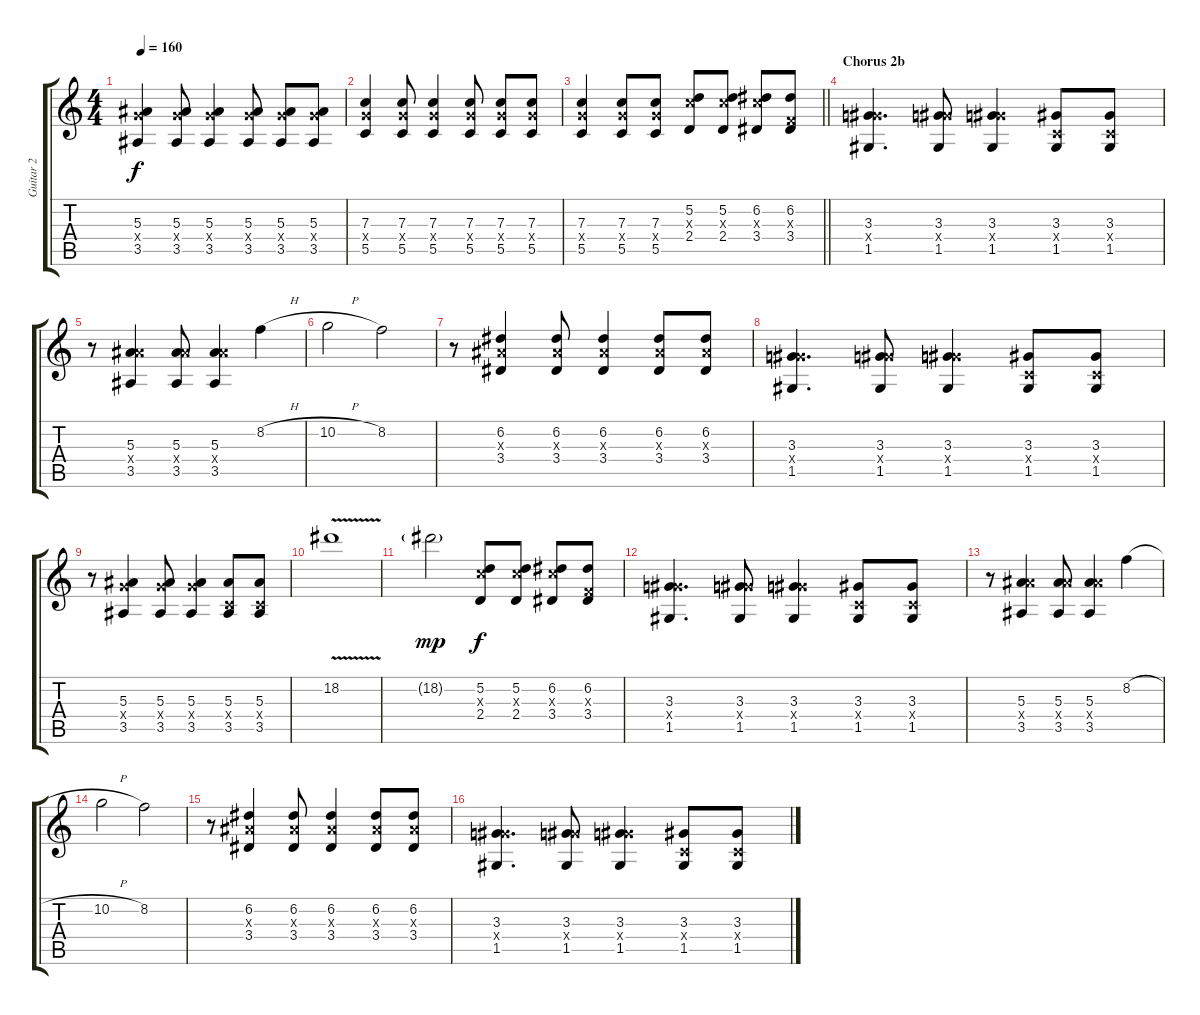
\track ("Guitar 2" "Guitar 2") {instrument distortionguitar}
\staff {score tabs}
\tuning (D4 A3 F3 C3 G2 C2) {hide}
\ts (4 4)
\tempo 160
\clef g2
\ks c
(5.3 7.4{x} 3.5).4{dy f} (5.3 7.4{x} 3.5).8 (5.3 7.4{x} 3.5).4 (5.3 7.4{x} 3.5).8 (5.3 7.4{x} 3.5).8 (5.3 7.4{x} 3.5).8 |
(7.3 7.4{x} 5.5).4 (7.3 7.4{x} 5.5).8 (7.3 7.4{x} 5.5).4 (7.3 7.4{x} 5.5).8 (7.3 7.4{x} 5.5).8 (7.3 7.4{x} 5.5).8 |
\barLineRight lightlight
(7.3 7.4{x} 5.5).4 (7.3 7.4{x} 5.5).8 (7.3 7.4{x} 5.5).8 (5.2 7.3{x} 2.4).8 (5.2 7.3{x} 2.4).8 (6.2 7.3{x} 3.4).8 (6.2 0.3{x} 3.4).8 |
\section ("" "Chorus 2b")
(3.3 7.4{x} 1.5).4{d} (3.3 7.4{x} 1.5).8 (3.3 7.4{x} 1.5).4 (3.3 0.4{x} 1.5).8 (3.3 0.4{x} 1.5).8 |
r.8 (5.3 10.4{x} 3.5).4 (5.3 10.4{x} 3.5).8 (5.3 10.4{x} 3.5).4 8.2{h}.4 |
10.2{h}.2 8.2.2 |
r.8 (6.2 5.3{x} 3.4).4 (6.2 5.3{x} 3.4).8 (6.2 5.3{x} 3.4).4 (6.2 5.3{x} 3.4).8 (6.2 5.3{x} 3.4).8 |
(3.3 7.4{x} 1.5).4{d} (3.3 7.4{x} 1.5).8 (3.3 7.4{x} 1.5).4 (3.3 0.4{x} 1.5).8 (3.3 0.4{x} 1.5).8 |
r.8 (5.3 7.4{x} 3.5).4 (5.3 7.4{x} 3.5).8 (5.3 7.4{x} 3.5).4 (5.3 0.4{x} 3.5).8 (5.3 0.4{x} 3.5).8 |
18.2{v}.1 |
18.2{g}.2{dy mp} (5.2 7.3{x} 2.4).8{dy f} (5.2 7.3{x} 2.4).8 (6.2 7.3{x} 3.4).8 (6.2 0.3{x} 3.4).8 |
(3.3 7.4{x} 1.5).4{d} (3.3 7.4{x} 1.5).8 (3.3 7.4{x} 1.5).4 (3.3 0.4{x} 1.5).8 (3.3 0.4{x} 1.5).8 |
r.8 (5.3 10.4{x} 3.5).4 (5.3 10.4{x} 3.5).8 (5.3 10.4{x} 3.5).4 8.2{h}.4 |
10.2{h}.2 8.2.2 |
r.8 (6.2 5.3{x} 3.4).4 (6.2 5.3{x} 3.4).8 (6.2 5.3{x} 3.4).4 (6.2 5.3{x} 3.4).8 (6.2 5.3{x} 3.4).8 |
(3.3 7.4{x} 1.5).4{d} (3.3 7.4{x} 1.5).8 (3.3 7.4{x} 1.5).4 (3.3 0.4{x} 1.5).8 (3.3 0.4{x} 1.5).8
